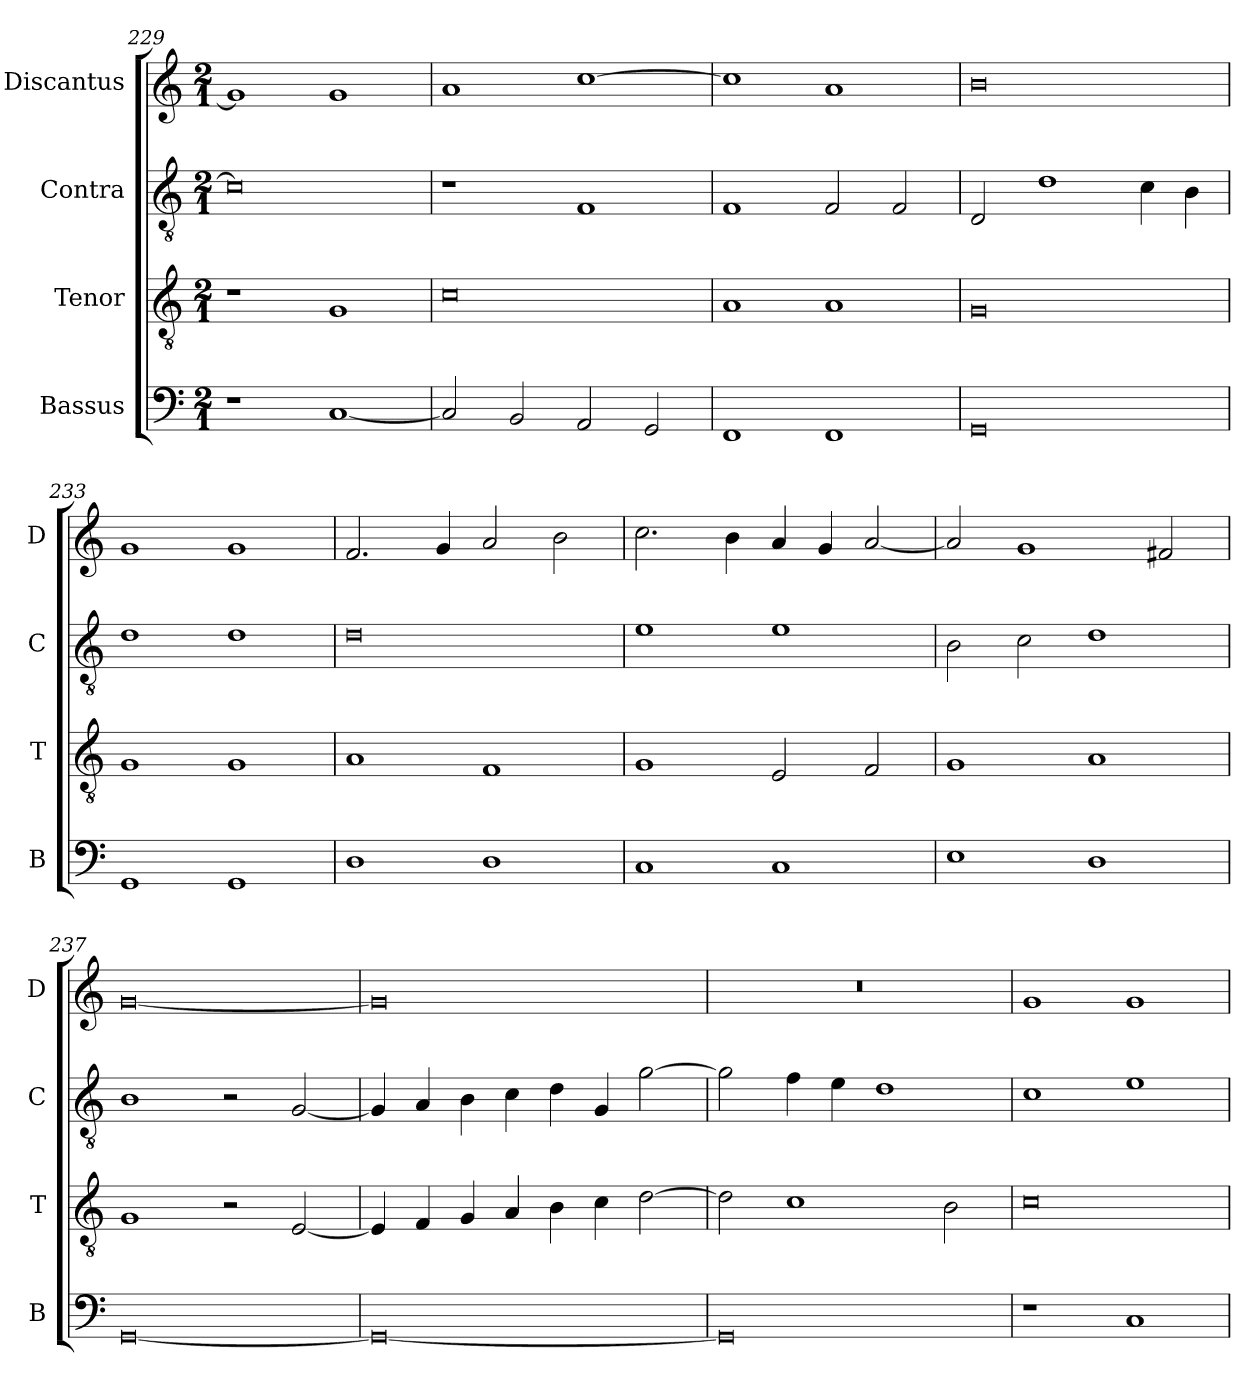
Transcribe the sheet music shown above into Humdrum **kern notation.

**kern	**kern	**kern	**kern
*part4	*part3	*part2	*part1
*staff4	*staff3	*staff2	*staff1
*I"Bassus	*I"Tenor	*I"Contra	*I"Discantus
*I'B	*I'T	*I'C	*I'D
*clefF4	*clefGv2	*clefGv2	*clefG2
*k[]	*k[]	*k[]	*k[]
*M2/1	*M2/1	*M2/1	*M2/1
=229	=229	=229	=229
1r	1r	0c]	1g]
[1C	1G	.	1g
=230	=230	=230	=230
2C/]	0c	1r	1a
2BB/	.	.	.
2AA/	.	1F	[1cc
2GG/	.	.	.
=231	=231	=231	=231
1FF	1A	1F	1cc]
1FF	1A	2F/	1a
.	.	2F/	.
=232	=232	=232	=232
0GG	0G	2D/	0b
.	.	1d	.
.	.	4c\	.
.	.	4B\	.
=233	=233	=233	=233
1GG	1G	1d	1g
1GG	1G	1d	1g
=234	=234	=234	=234
1D	1A	0d	2.f/
.	.	.	4g/
1D	1F	.	2a/
.	.	.	2b\
=235	=235	=235	=235
1C	1G	1e	2.cc\
.	.	.	4b\
1C	2E/	1e	4a/
.	.	.	4g/
.	2F/	.	[2a/
=236	=236	=236	=236
1E	1G	2B\	2a/]
.	.	2c\	1g
1D	1A	1d	.
.	.	.	2f#X/
=237	=237	=237	=237
[0GG	1G	1B	[0g
.	2r	2r	.
.	[2E/	[2G/	.
=238	=238	=238	=238
0GG_	4E/]	4G/]	0g]
.	4F/	4A/	.
.	4G/	4B\	.
.	4A/	4c\	.
.	4B\	4d\	.
.	4c\	4G/	.
.	[2d\	[2g\	.
=239	=239	=239	=239
0GG]	2d\]	2g\]	0r
.	1c	4f\	.
.	.	4e\	.
.	.	1d	.
.	2B\	.	.
=240	=240	=240	=240
1r	0c	1c	1g
1C	.	1e	1g
=	=	=	=
*-	*-	*-	*-
